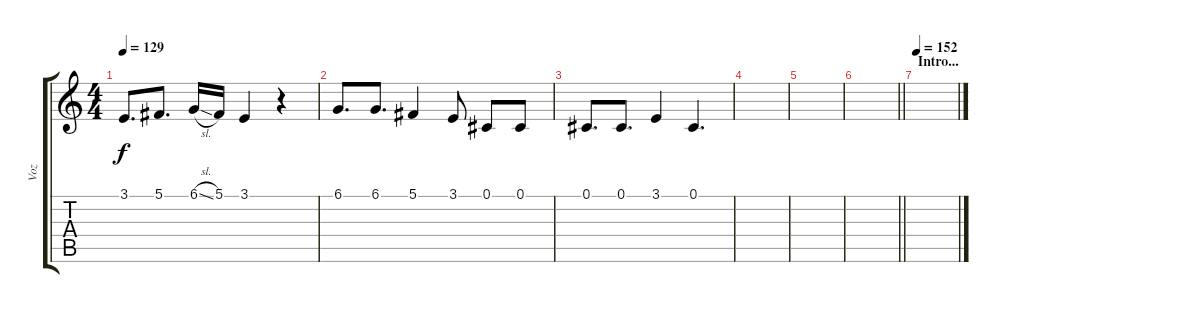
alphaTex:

\track ("Voz" "Voz") {instrument baritonesax}
\staff {score tabs}
\tuning (Db4 Ab3 E3 B2 Gb2 Db2) {hide}
\ts (4 4)
\tempo 129
\clef g2
\ks c
3.1.8{d dy f} 5.1.8{d} 6.1{sl}.16 5.1.16 3.1.4 r.4 |
6.1.8{d} 6.1.8{d} 5.1.4 3.1.8 0.1.8 0.1.8 |
0.1.8{d} 0.1.8{d} 3.1.4 0.1.4{d} |
|
|
\barLineRight lightlight
|
\section ("" "Intro...")
\tempo 152
